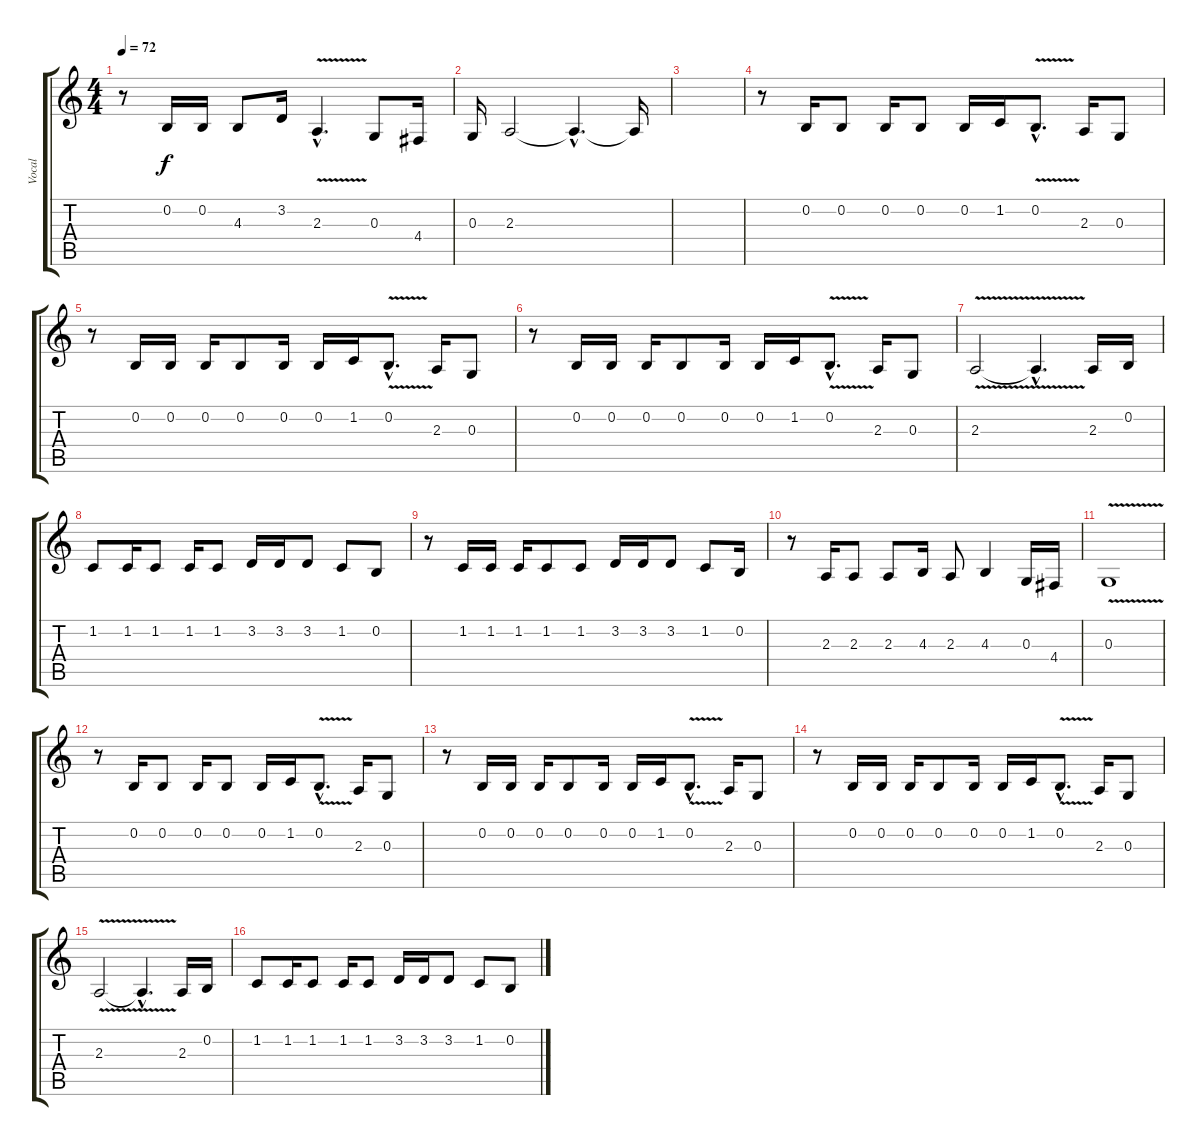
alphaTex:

\track ("Vocal" "Vocal") {instrument harmonica}
\staff {score tabs}
\tuning (E4 B3 G3 D3 A2 E2) {hide}
\ts (4 4)
\tempo 72
\clef g2
\ks c
r.8{dy f} 0.2.16 0.2.16 4.3.8 3.2.16 2.3{v hac}.4{d} 0.3.8 4.4.16 |
0.3.16 2.3.2 2.3{hac t}.4{d} 2.3{t}.16 |
|
r.8 0.2.16 0.2.8 0.2.16 0.2.8 0.2.16 1.2.16 0.2{v hac}.8{d} 2.3.16 0.3.8 |
r.8 0.2.16 0.2.16 0.2.16 0.2.8 0.2.16 0.2.16 1.2.16 0.2{v hac}.8{d} 2.3.16 0.3.8 |
r.8 0.2.16 0.2.16 0.2.16 0.2.8 0.2.16 0.2.16 1.2.16 0.2{v hac}.8{d} 2.3.16 0.3.8 |
2.3{v}.2 2.3{hac t}.4{d} 2.3.16 0.2.16 |
1.2.8 1.2.16 1.2.8 1.2.16 1.2.8 3.2.16 3.2.16 3.2.8 1.2.8 0.2.8 |
r.8 1.2.16 1.2.16 1.2.16 1.2.8 1.2.8 3.2.16 3.2.16 3.2.8 1.2.8 0.2.16 |
r.8 2.3.16 2.3.8 2.3.8 4.3.16 2.3.8 4.3.4 0.3.16 4.4.16 |
0.3{v}.1 |
r.8 0.2.16 0.2.8 0.2.16 0.2.8 0.2.16 1.2.16 0.2{v hac}.8{d} 2.3.16 0.3.8 |
r.8 0.2.16 0.2.16 0.2.16 0.2.8 0.2.16 0.2.16 1.2.16 0.2{v hac}.8{d} 2.3.16 0.3.8 |
r.8 0.2.16 0.2.16 0.2.16 0.2.8 0.2.16 0.2.16 1.2.16 0.2{v hac}.8{d} 2.3.16 0.3.8 |
2.3{v}.2 2.3{hac t}.4{d} 2.3.16 0.2.16 |
1.2.8 1.2.16 1.2.8 1.2.16 1.2.8 3.2.16 3.2.16 3.2.8 1.2.8 0.2.8
